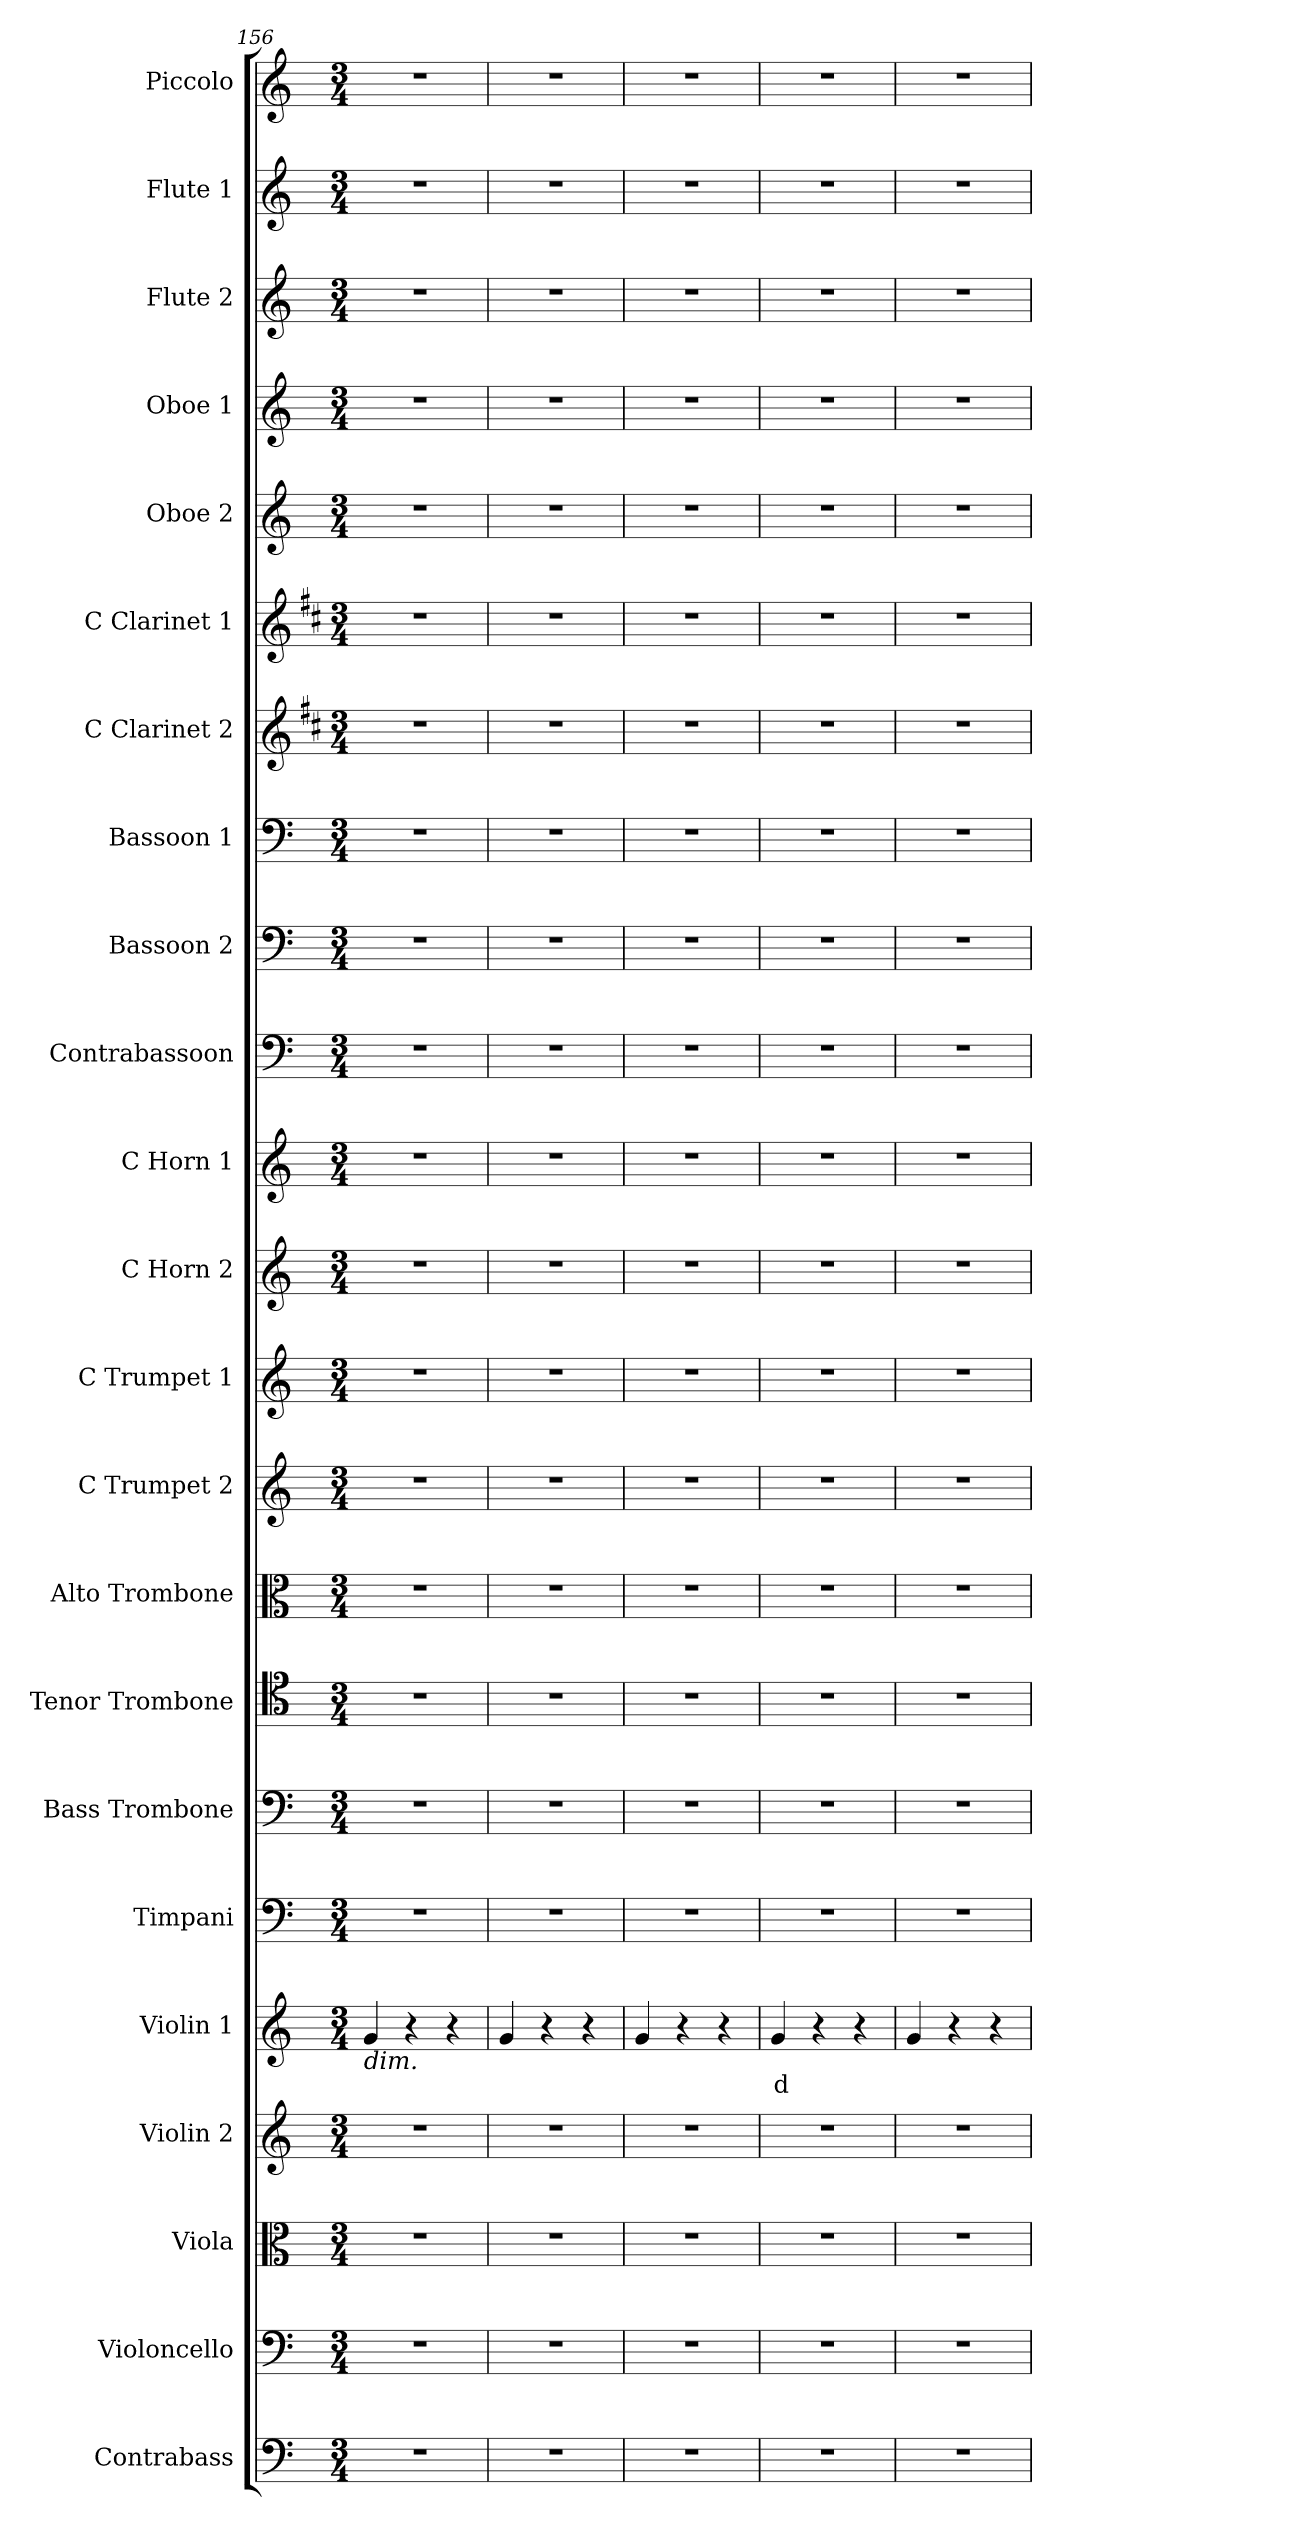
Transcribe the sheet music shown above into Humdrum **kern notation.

**kern	**kern	**kern	**kern	**kern	**text	**kern	**kern	**kern	**kern	**kern	**kern	**kern	**kern	**kern	**kern	**kern	**kern	**kern	**kern	**kern	**kern	**kern	**kern
*part23	*part22	*part21	*part20	*part19	*part19	*part18	*part17	*part16	*part15	*part14	*part13	*part12	*part11	*part10	*part9	*part8	*part7	*part6	*part5	*part4	*part3	*part2	*part1
*staff23	*staff22	*staff21	*staff20	*staff19	*staff19	*staff18	*staff17	*staff16	*staff15	*staff14	*staff13	*staff12	*staff11	*staff10	*staff9	*staff8	*staff7	*staff6	*staff5	*staff4	*staff3	*staff2	*staff1
*I"Contrabass	*I"Violoncello	*I"Viola	*I"Violin 2	*I"Violin 1	*	*I"Timpani	*I"Bass Trombone	*I"Tenor Trombone	*I"Alto Trombone	*I"C Trumpet 2	*I"C Trumpet 1	*I"C Horn 2	*I"C Horn 1	*I"Contrabassoon	*I"Bassoon 2	*I"Bassoon 1	*I"C Clarinet 2	*I"C Clarinet 1	*I"Oboe 2	*I"Oboe 1	*I"Flute 2	*I"Flute 1	*I"Piccolo
*I'Cb	*I'Vc	*I'Vla	*I'Vln 2	*I'Vln 1	*	*I'Timp	*I'B. Tbn.	*I'T. Tbn.	*I'A. Tbn.	*I'Tpt 2	*I'Tpt 1	*I'Hn 2	*I'Hn 1	*I'Cbsn	*I'Bsn 2	*I'Bsn 1	*I'Cl 2	*I'Cl 1	*I'Ob 2	*I'Ob 1	*I'Fl 2	*I'Fl 1	*I'Picc.
*clefF4	*clefF4	*clefC3	*clefG2	*clefG2	*	*clefF4	*clefF4	*clefC4	*clefC3	*clefG2	*clefG2	*clefG2	*clefG2	*clefF4	*clefF4	*clefF4	*clefG2	*clefG2	*clefG2	*clefG2	*clefG2	*clefG2	*clefG2
*ITrd7c12	*	*	*	*	*	*	*	*	*	*	*	*ITrd7c12	*ITrd7c12	*ITrd7c12	*	*	*ITrd1c2	*ITrd1c2	*	*	*	*	*ITrd-7c-12
*k[]	*k[]	*k[]	*k[]	*k[]	*	*k[]	*k[]	*k[]	*k[]	*k[]	*k[]	*k[]	*k[]	*k[]	*k[]	*k[]	*k[]	*k[]	*k[]	*k[]	*k[]	*k[]	*k[]
*M3/4	*M3/4	*M3/4	*M3/4	*M3/4	*	*M3/4	*M3/4	*M3/4	*M3/4	*M3/4	*M3/4	*M3/4	*M3/4	*M3/4	*M3/4	*M3/4	*M3/4	*M3/4	*M3/4	*M3/4	*M3/4	*M3/4	*M3/4
=156	=156	=156	=156	=156	=156	=156	=156	=156	=156	=156	=156	=156	=156	=156	=156	=156	=156	=156	=156	=156	=156	=156	=156
!	!	!	!	!LO:TX:b:i:t=dim.	!	!	!	!	!	!	!	!	!	!	!	!	!	!	!	!	!	!	!
2.r	2.r	2.r	2.r	4g/	.	2.r	2.r	2.r	2.r	2.r	2.r	2.r	2.r	2.r	2.r	2.r	2.r	2.r	2.r	2.r	2.r	2.r	2.r
.	.	.	.	4r	.	.	.	.	.	.	.	.	.	.	.	.	.	.	.	.	.	.	.
.	.	.	.	4r	.	.	.	.	.	.	.	.	.	.	.	.	.	.	.	.	.	.	.
=157	=157	=157	=157	=157	=157	=157	=157	=157	=157	=157	=157	=157	=157	=157	=157	=157	=157	=157	=157	=157	=157	=157	=157
2.r	2.r	2.r	2.r	4g/	.	2.r	2.r	2.r	2.r	2.r	2.r	2.r	2.r	2.r	2.r	2.r	2.r	2.r	2.r	2.r	2.r	2.r	2.r
.	.	.	.	4r	.	.	.	.	.	.	.	.	.	.	.	.	.	.	.	.	.	.	.
.	.	.	.	4r	.	.	.	.	.	.	.	.	.	.	.	.	.	.	.	.	.	.	.
=158	=158	=158	=158	=158	=158	=158	=158	=158	=158	=158	=158	=158	=158	=158	=158	=158	=158	=158	=158	=158	=158	=158	=158
2.r	2.r	2.r	2.r	4g/	.	2.r	2.r	2.r	2.r	2.r	2.r	2.r	2.r	2.r	2.r	2.r	2.r	2.r	2.r	2.r	2.r	2.r	2.r
.	.	.	.	4r	.	.	.	.	.	.	.	.	.	.	.	.	.	.	.	.	.	.	.
.	.	.	.	4r	.	.	.	.	.	.	.	.	.	.	.	.	.	.	.	.	.	.	.
=159	=159	=159	=159	=159	=159	=159	=159	=159	=159	=159	=159	=159	=159	=159	=159	=159	=159	=159	=159	=159	=159	=159	=159
!	!	!	!	!	!LO:LY:color=#FF0000	!	!	!	!	!	!	!	!	!	!	!	!	!	!	!	!	!	!
2.r	2.r	2.r	2.r	4g/	d	2.r	2.r	2.r	2.r	2.r	2.r	2.r	2.r	2.r	2.r	2.r	2.r	2.r	2.r	2.r	2.r	2.r	2.r
.	.	.	.	4r	.	.	.	.	.	.	.	.	.	.	.	.	.	.	.	.	.	.	.
.	.	.	.	4r	.	.	.	.	.	.	.	.	.	.	.	.	.	.	.	.	.	.	.
=160	=160	=160	=160	=160	=160	=160	=160	=160	=160	=160	=160	=160	=160	=160	=160	=160	=160	=160	=160	=160	=160	=160	=160
2.r	2.r	2.r	2.r	4g/	.	2.r	2.r	2.r	2.r	2.r	2.r	2.r	2.r	2.r	2.r	2.r	2.r	2.r	2.r	2.r	2.r	2.r	2.r
.	.	.	.	4r	.	.	.	.	.	.	.	.	.	.	.	.	.	.	.	.	.	.	.
.	.	.	.	4r	.	.	.	.	.	.	.	.	.	.	.	.	.	.	.	.	.	.	.
=	=	=	=	=	=	=	=	=	=	=	=	=	=	=	=	=	=	=	=	=	=	=	=
*-	*-	*-	*-	*-	*-	*-	*-	*-	*-	*-	*-	*-	*-	*-	*-	*-	*-	*-	*-	*-	*-	*-	*-
